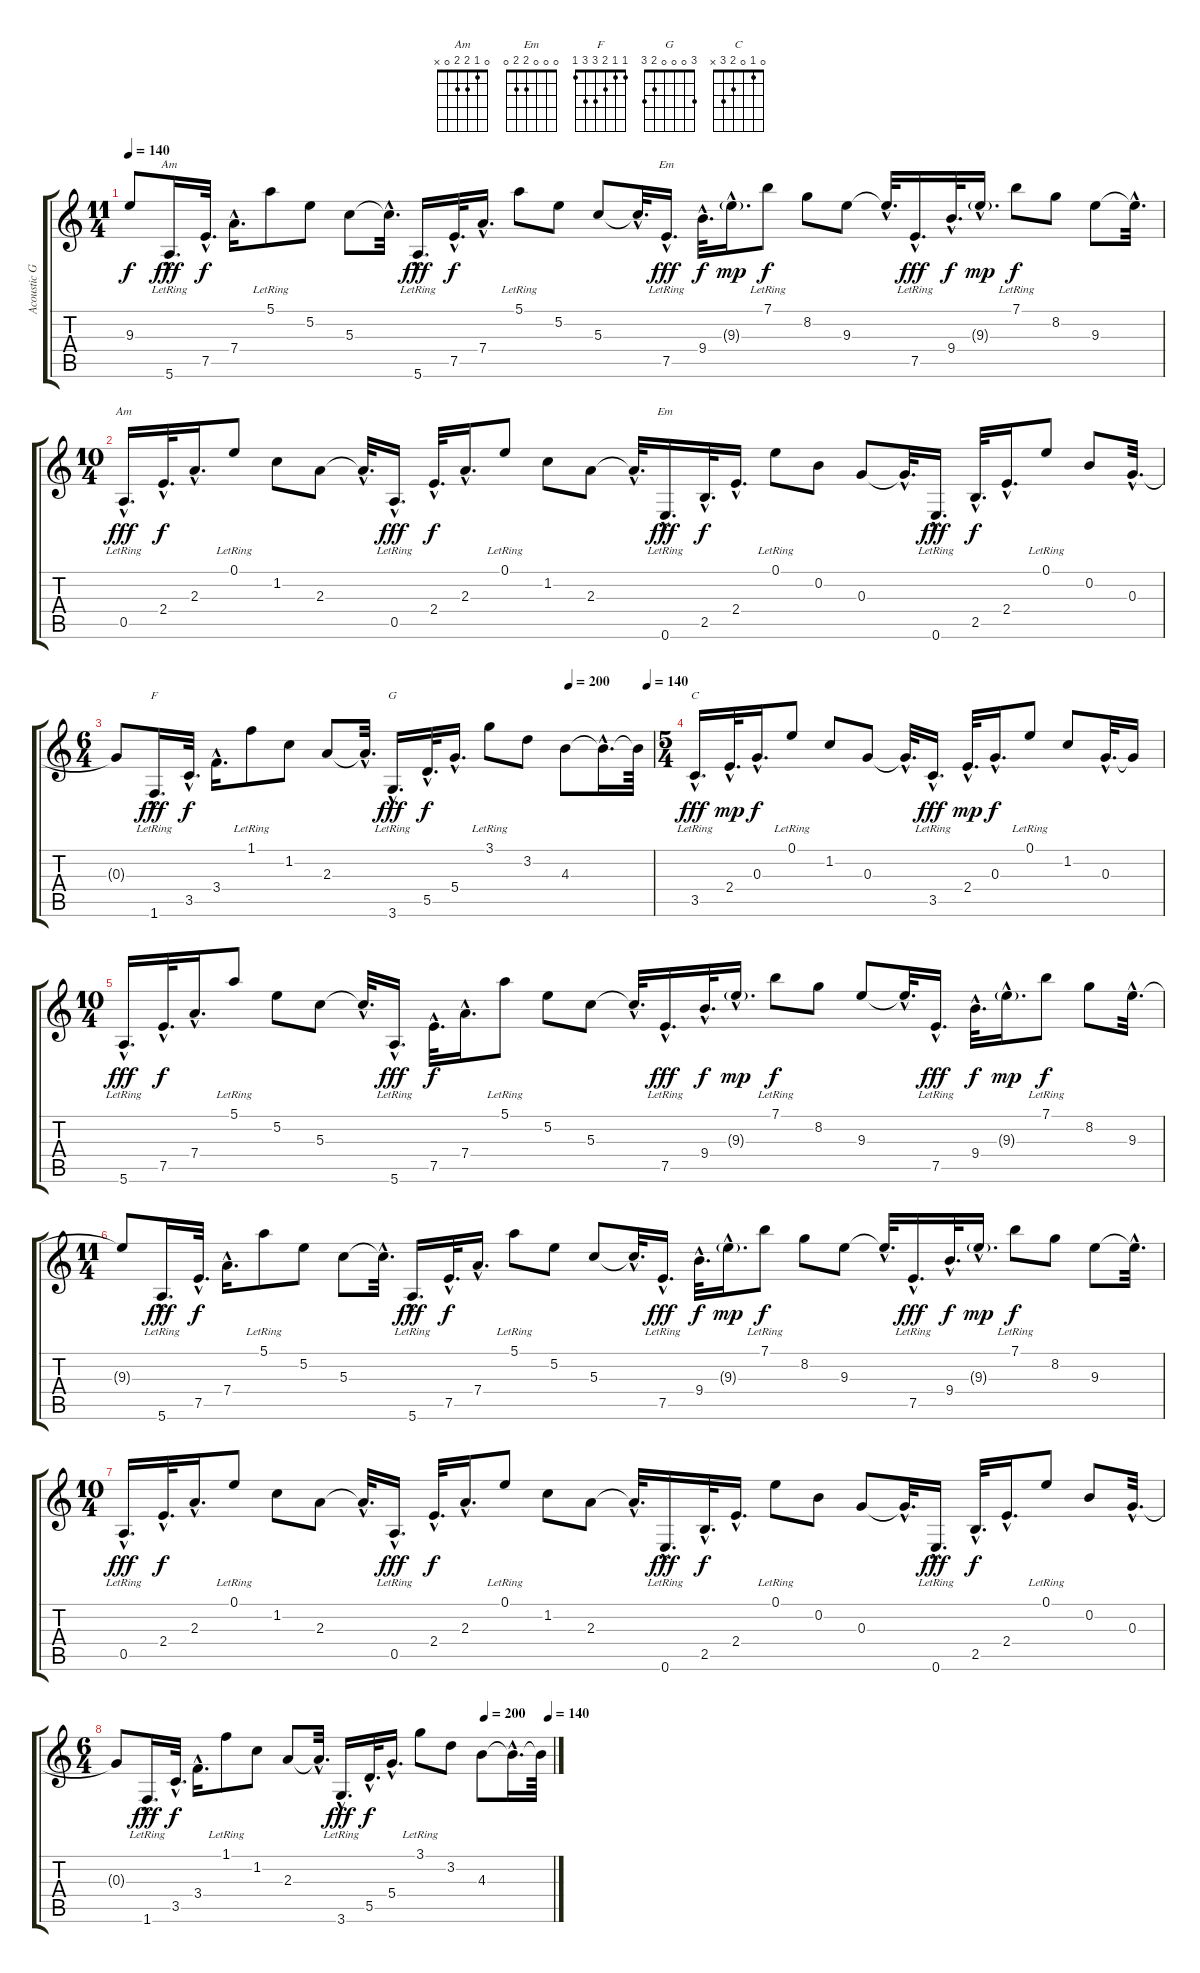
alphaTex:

\track ("Acoustic Guitar" "Acoustic G") {instrument acousticguitarsteel}
\staff {score tabs}
\tuning (E4 B3 G3 D3 A2 E2) {hide}
\chord ("Am" 5 5 5 7 7 5) {firstfret 5}
\chord ("Em" 7 8 9 9 7 x) {firstfret 7}
\chord ("Am" 0 1 2 2 0 x)
\chord ("Em" 0 0 0 2 2 0)
\chord ("F" 1 1 2 3 3 1)
\chord ("G" 3 0 0 0 2 3)
\chord ("C" 0 1 0 2 3 x)
\ts (11 4)
\tempo 140
\clef g2
\ks c
9.3{t}.8{dy f} 5.6{hac lr}.16{d ch "Am" dy fff} 7.5{hac}.32{d dy f} 7.4{hac}.16{d} 5.1{lr}.8 5.2.8 5.3.8 5.3{hac t}.32{d} 5.6{hac lr}.16{d dy fff} 7.5{hac}.32{d dy f} 7.4{hac}.16{d} 5.1{lr}.8 5.2.8 5.3.8 5.3{hac t}.32{d} 7.5{hac lr}.16{d ch "Em" dy fff} 9.4{hac}.32{d dy f} 9.3{g hac}.16{d dy mp} 7.1{lr}.8{dy f} 8.2.8 9.3.8 9.3{hac t}.32{d} 7.5{hac lr}.16{d dy fff} 9.4{hac}.32{d dy f} 9.3{g hac}.16{d dy mp} 7.1{lr}.8{dy f} 8.2.8 9.3.8 9.3{hac t}.32{d} |
\ts (10 4)
0.5{hac lr}.16{d ch "Am" dy fff} 2.4{hac}.32{d dy f} 2.3{hac}.16{d} 0.1{lr}.8 1.2.8 2.3.8 2.3{hac t}.32{d} 0.5{hac lr}.16{d dy fff} 2.4{hac}.32{d dy f} 2.3{hac}.16{d} 0.1{lr}.8 1.2.8 2.3.8 2.3{hac t}.32{d} 0.6{hac lr}.16{d ch "Em" dy fff} 2.5{hac}.32{d dy f} 2.4{hac}.16{d} 0.1{lr}.8 0.2.8 0.3.8 0.3{hac t}.32{d} 0.6{hac lr}.16{d dy fff} 2.5{hac}.32{d dy f} 2.4{hac}.16{d} 0.1{lr}.8 0.2.8 0.3{hac}.32{d} |
\ts (6 4)
\tempo (200 0.84375)
\tempo (140 0.9895833333333334)
0.3{t}.8 1.6{hac lr}.16{d ch "F" dy fff} 3.5{hac}.32{d dy f} 3.4{hac}.16{d} 1.1{lr}.8 1.2.8 2.3.8 2.3{hac t}.32{d} 3.6{hac lr}.16{d ch "G" dy fff} 5.5{hac}.32{d dy f} 5.4{hac}.16{d} 3.1{lr}.8 3.2.8 4.3.8 4.3{hac t}.16{d} 4.3{t}.64 |
\ts (5 4)
3.5{hac lr}.16{d ch "C" dy fff} 2.4{hac}.32{d dy mp} 0.3{hac}.16{d dy f} 0.1{lr}.8 1.2.8 0.3.8 0.3{hac t}.32{d} 3.5{hac lr}.16{d dy fff} 2.4{hac}.32{d dy mp} 0.3{hac}.16{d dy f} 0.1{lr}.8 1.2.8 0.3{hac}.32{d} 0.3{t}.16 |
\ts (10 4)
5.6{hac lr}.16{d dy fff} 7.5{hac}.32{d dy f} 7.4{hac}.16{d} 5.1{lr}.8 5.2.8 5.3.8 5.3{hac t}.32{d} 5.6{hac lr}.16{d dy fff} 7.5{hac}.32{d dy f} 7.4{hac}.16{d} 5.1{lr}.8 5.2.8 5.3.8 5.3{hac t}.32{d} 7.5{hac lr}.16{d dy fff} 9.4{hac}.32{d dy f} 9.3{g hac}.16{d dy mp} 7.1{lr}.8{dy f} 8.2.8 9.3.8 9.3{hac t}.32{d} 7.5{hac lr}.16{d dy fff} 9.4{hac}.32{d dy f} 9.3{g hac}.16{d dy mp} 7.1{lr}.8{dy f} 8.2.8 9.3{hac}.32{d} |
\ts (11 4)
9.3{t}.8 5.6{hac lr}.16{d dy fff} 7.5{hac}.32{d dy f} 7.4{hac}.16{d} 5.1{lr}.8 5.2.8 5.3.8 5.3{hac t}.32{d} 5.6{hac lr}.16{d dy fff} 7.5{hac}.32{d dy f} 7.4{hac}.16{d} 5.1{lr}.8 5.2.8 5.3.8 5.3{hac t}.32{d} 7.5{hac lr}.16{d dy fff} 9.4{hac}.32{d dy f} 9.3{g hac}.16{d dy mp} 7.1{lr}.8{dy f} 8.2.8 9.3.8 9.3{hac t}.32{d} 7.5{hac lr}.16{d dy fff} 9.4{hac}.32{d dy f} 9.3{g hac}.16{d dy mp} 7.1{lr}.8{dy f} 8.2.8 9.3.8 9.3{hac t}.32{d} |
\ts (10 4)
0.5{hac lr}.16{d dy fff} 2.4{hac}.32{d dy f} 2.3{hac}.16{d} 0.1{lr}.8 1.2.8 2.3.8 2.3{hac t}.32{d} 0.5{hac lr}.16{d dy fff} 2.4{hac}.32{d dy f} 2.3{hac}.16{d} 0.1{lr}.8 1.2.8 2.3.8 2.3{hac t}.32{d} 0.6{hac lr}.16{d dy fff} 2.5{hac}.32{d dy f} 2.4{hac}.16{d} 0.1{lr}.8 0.2.8 0.3.8 0.3{hac t}.32{d} 0.6{hac lr}.16{d dy fff} 2.5{hac}.32{d dy f} 2.4{hac}.16{d} 0.1{lr}.8 0.2.8 0.3{hac}.32{d} |
\ts (6 4)
\tempo (200 0.84375)
\tempo (140 0.9895833333333334)
0.3{t}.8 1.6{hac lr}.16{d dy fff} 3.5{hac}.32{d dy f} 3.4{hac}.16{d} 1.1{lr}.8 1.2.8 2.3.8 2.3{hac t}.32{d} 3.6{hac lr}.16{d dy fff} 5.5{hac}.32{d dy f} 5.4{hac}.16{d} 3.1{lr}.8 3.2.8 4.3.8 4.3{hac t}.16{d} 4.3{t}.64
